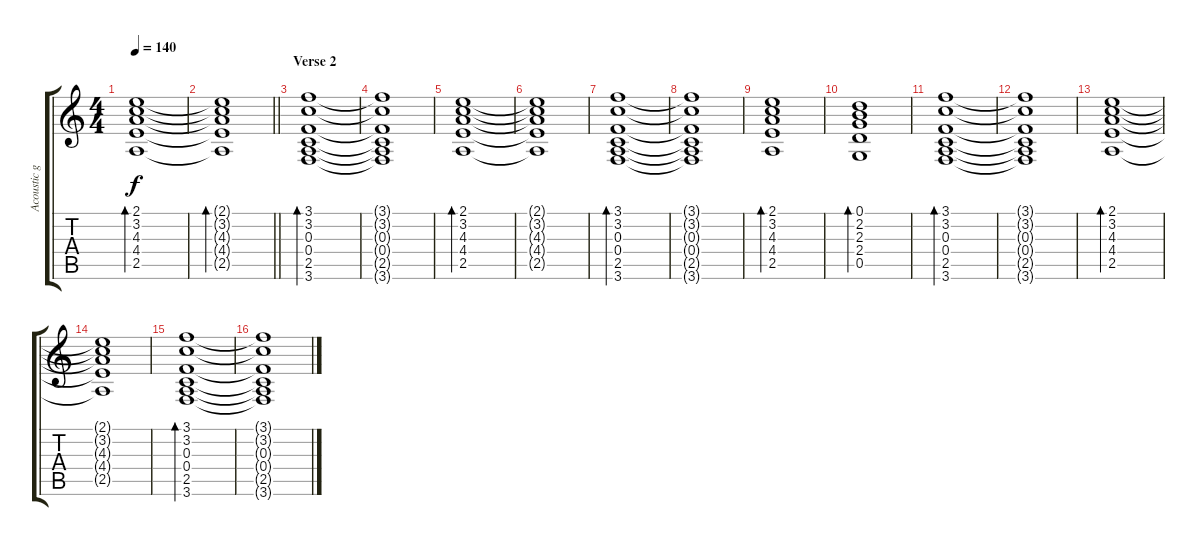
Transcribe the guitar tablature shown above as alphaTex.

\track ("Acoustic guitar" "Acoustic g") {instrument acousticguitarsteel}
\staff {score tabs}
\tuning (D4 A3 F3 C3 G2 D2) {hide}
\ts (4 4)
\tempo 140
\clef g2
\ks c
(2.1{t} 3.2{t} 4.3{t} 4.4{t} 2.5{t}).1{bd 120 dy f} |
\barLineRight lightlight
(2.1{t} 3.2{t} 4.3{t} 4.4{t} 2.5{t}).1{bd 120} |
\section ("" "Verse 2")
(3.1 3.2 0.3 0.4 2.5 3.6).1{bd 240 volume 12} |
(3.1{t} 3.2{t} 0.3{t} 0.4{t} 2.5{t} 3.6{t}).1 |
(2.1 3.2 4.3 4.4 2.5).1{bd 240} |
(2.1{t} 3.2{t} 4.3{t} 4.4{t} 2.5{t}).1 |
(3.1 3.2 0.3 0.4 2.5 3.6).1{bd 240} |
(3.1{t} 3.2{t} 0.3{t} 0.4{t} 2.5{t} 3.6{t}).1 |
(2.1 3.2 4.3 4.4 2.5).1{bd 240} |
(0.1 2.2 2.3 2.4 0.5).1{bd 240} |
(3.1 3.2 0.3 0.4 2.5 3.6).1{bd 240} |
(3.1{t} 3.2{t} 0.3{t} 0.4{t} 2.5{t} 3.6{t}).1 |
(2.1 3.2 4.3 4.4 2.5).1{bd 240} |
(2.1{t} 3.2{t} 4.3{t} 4.4{t} 2.5{t}).1 |
(3.1 3.2 0.3 0.4 2.5 3.6).1{bd 240} |
(3.1{t} 3.2{t} 0.3{t} 0.4{t} 2.5{t} 3.6{t}).1
